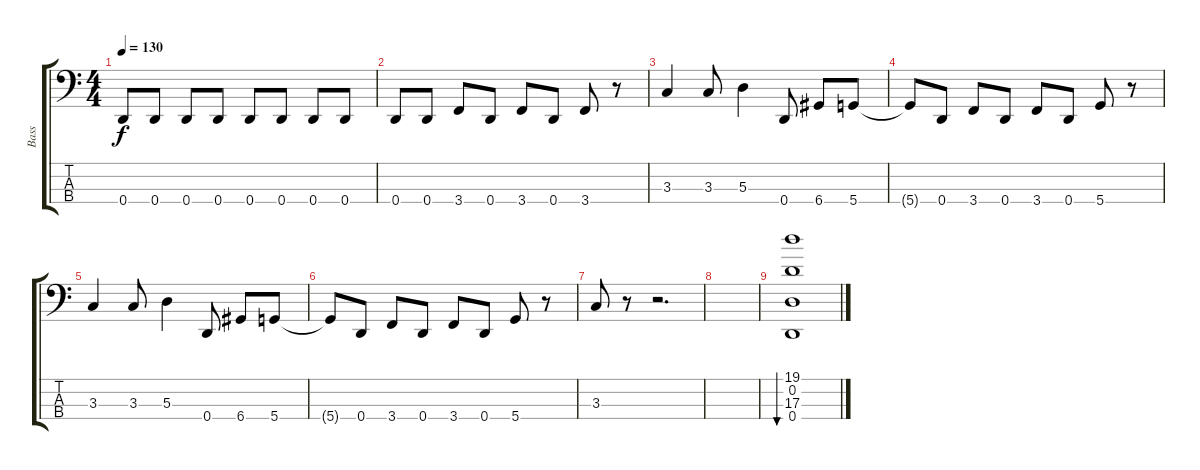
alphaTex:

\track ("Bass" "Bass") {instrument electricbassfinger}
\staff {score tabs}
\tuning (G2 D2 A1 D1) {hide}
\ts (4 4)
\tempo 130
\clef f4
\ks c
0.4{t}.8{dy f} 0.4.8 0.4.8 0.4.8 0.4.8 0.4.8 0.4.8 0.4.8 |
0.4.8 0.4.8 3.4.8 0.4.8 3.4.8 0.4.8 3.4.8 r.8 |
3.3.4 3.3.8 5.3.4 0.4.8 6.4.8 5.4.8 |
5.4{t}.8 0.4.8 3.4.8 0.4.8 3.4.8 0.4.8 5.4.8 r.8 |
3.3.4 3.3.8 5.3.4 0.4.8 6.4.8 5.4.8 |
5.4{t}.8 0.4.8 3.4.8 0.4.8 3.4.8 0.4.8 5.4.8 r.8 |
3.3.8 r.8 r.2{d} |
|
(19.1 0.2 17.3 0.4).1{bu 240}
